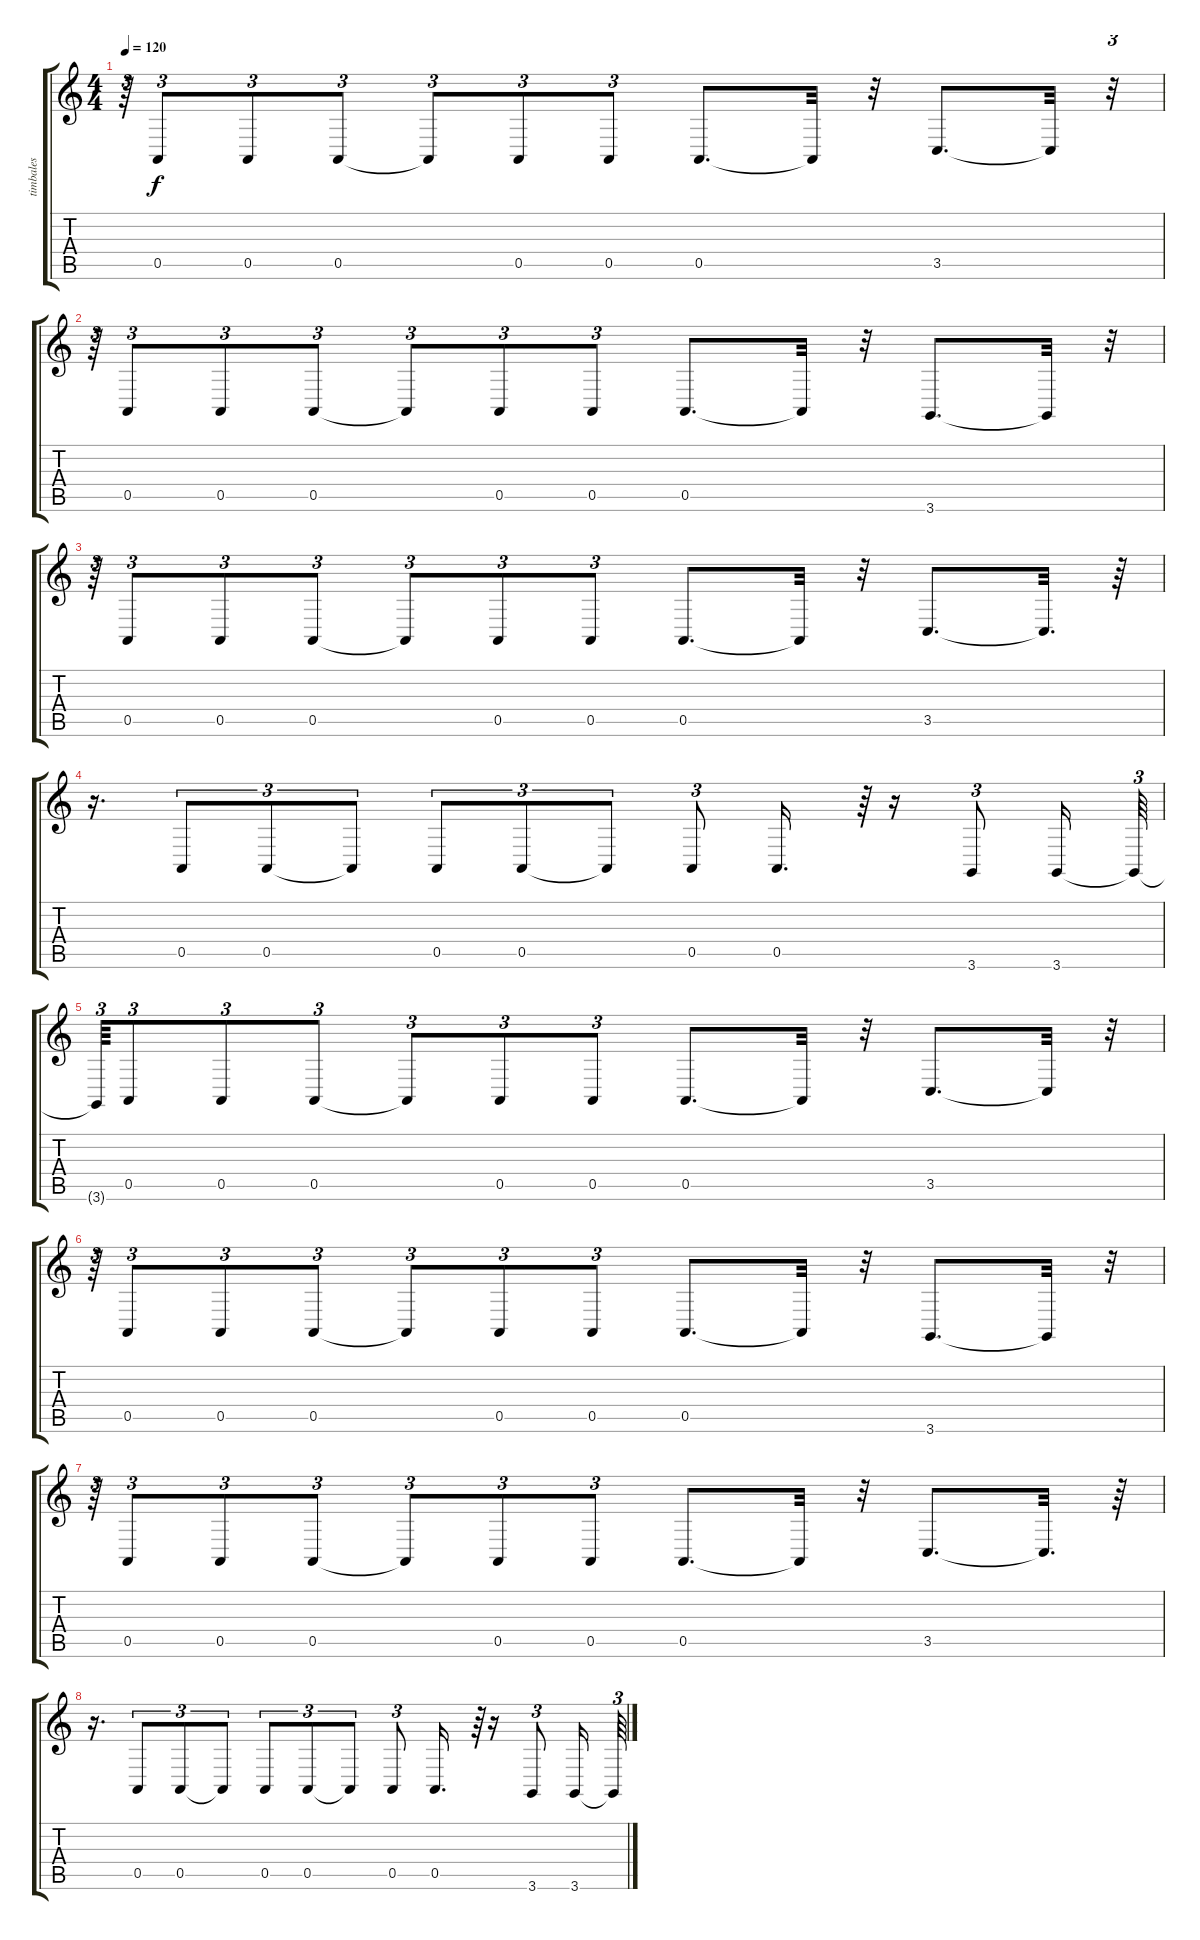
\track ("timbales" "timbales") {instrument timpani}
\staff {score tabs}
\tuning (E4 B3 G3 D3 A2 E2) {hide}
\ts (4 4)
\tempo 120
\clef g2
\ks c
r.64{tu (3 2) dy f} 0.5.8{tu (3 2)} 0.5.8{tu (3 2)} 0.5.8{tu (3 2)} 0.5{t}.8{tu (3 2)} 0.5.8{tu (3 2)} 0.5.8{tu (3 2)} 0.5.8{d} 0.5{t}.32 r.32 3.5.8{d} 3.5{t}.32 r.32{tu (3 2)} |
r.64{tu (3 2)} 0.5.8{tu (3 2)} 0.5.8{tu (3 2)} 0.5.8{tu (3 2)} 0.5{t}.8{tu (3 2)} 0.5.8{tu (3 2)} 0.5.8{tu (3 2)} 0.5.8{d} 0.5{t}.32 r.32 3.6.8{d} 3.6{t}.32 r.32{tu (3 2)} |
r.64{tu (3 2)} 0.5.8{tu (3 2)} 0.5.8{tu (3 2)} 0.5.8{tu (3 2)} 0.5{t}.8{tu (3 2)} 0.5.8{tu (3 2)} 0.5.8{tu (3 2)} 0.5.8{d} 0.5{t}.32 r.32 3.5.8{d} 3.5{t}.32{d} r.64 |
r.16{d} 0.5.8{tu (3 2)} 0.5.8{tu (3 2)} 0.5{t}.8{tu (3 2)} 0.5.8{tu (3 2)} 0.5.8{tu (3 2)} 0.5{t}.8{tu (3 2)} 0.5.8{tu (3 2)} 0.5.16{d} r.64{tu (3 2)} r.16 3.6.8{tu (3 2)} 3.6.16 3.6{t}.64{tu (3 2)} |
3.6{t}.64{tu (3 2)} 0.5.8{tu (3 2)} 0.5.8{tu (3 2)} 0.5.8{tu (3 2)} 0.5{t}.8{tu (3 2)} 0.5.8{tu (3 2)} 0.5.8{tu (3 2)} 0.5.8{d} 0.5{t}.32 r.32 3.5.8{d} 3.5{t}.32 r.32{tu (3 2)} |
r.64{tu (3 2)} 0.5.8{tu (3 2)} 0.5.8{tu (3 2)} 0.5.8{tu (3 2)} 0.5{t}.8{tu (3 2)} 0.5.8{tu (3 2)} 0.5.8{tu (3 2)} 0.5.8{d} 0.5{t}.32 r.32 3.6.8{d} 3.6{t}.32 r.32{tu (3 2)} |
r.64{tu (3 2)} 0.5.8{tu (3 2)} 0.5.8{tu (3 2)} 0.5.8{tu (3 2)} 0.5{t}.8{tu (3 2)} 0.5.8{tu (3 2)} 0.5.8{tu (3 2)} 0.5.8{d} 0.5{t}.32 r.32 3.5.8{d} 3.5{t}.32{d} r.64 |
r.16{d} 0.5.8{tu (3 2)} 0.5.8{tu (3 2)} 0.5{t}.8{tu (3 2)} 0.5.8{tu (3 2)} 0.5.8{tu (3 2)} 0.5{t}.8{tu (3 2)} 0.5.8{tu (3 2)} 0.5.16{d} r.64{tu (3 2)} r.16 3.6.8{tu (3 2)} 3.6.16 3.6{t}.64{tu (3 2)}
